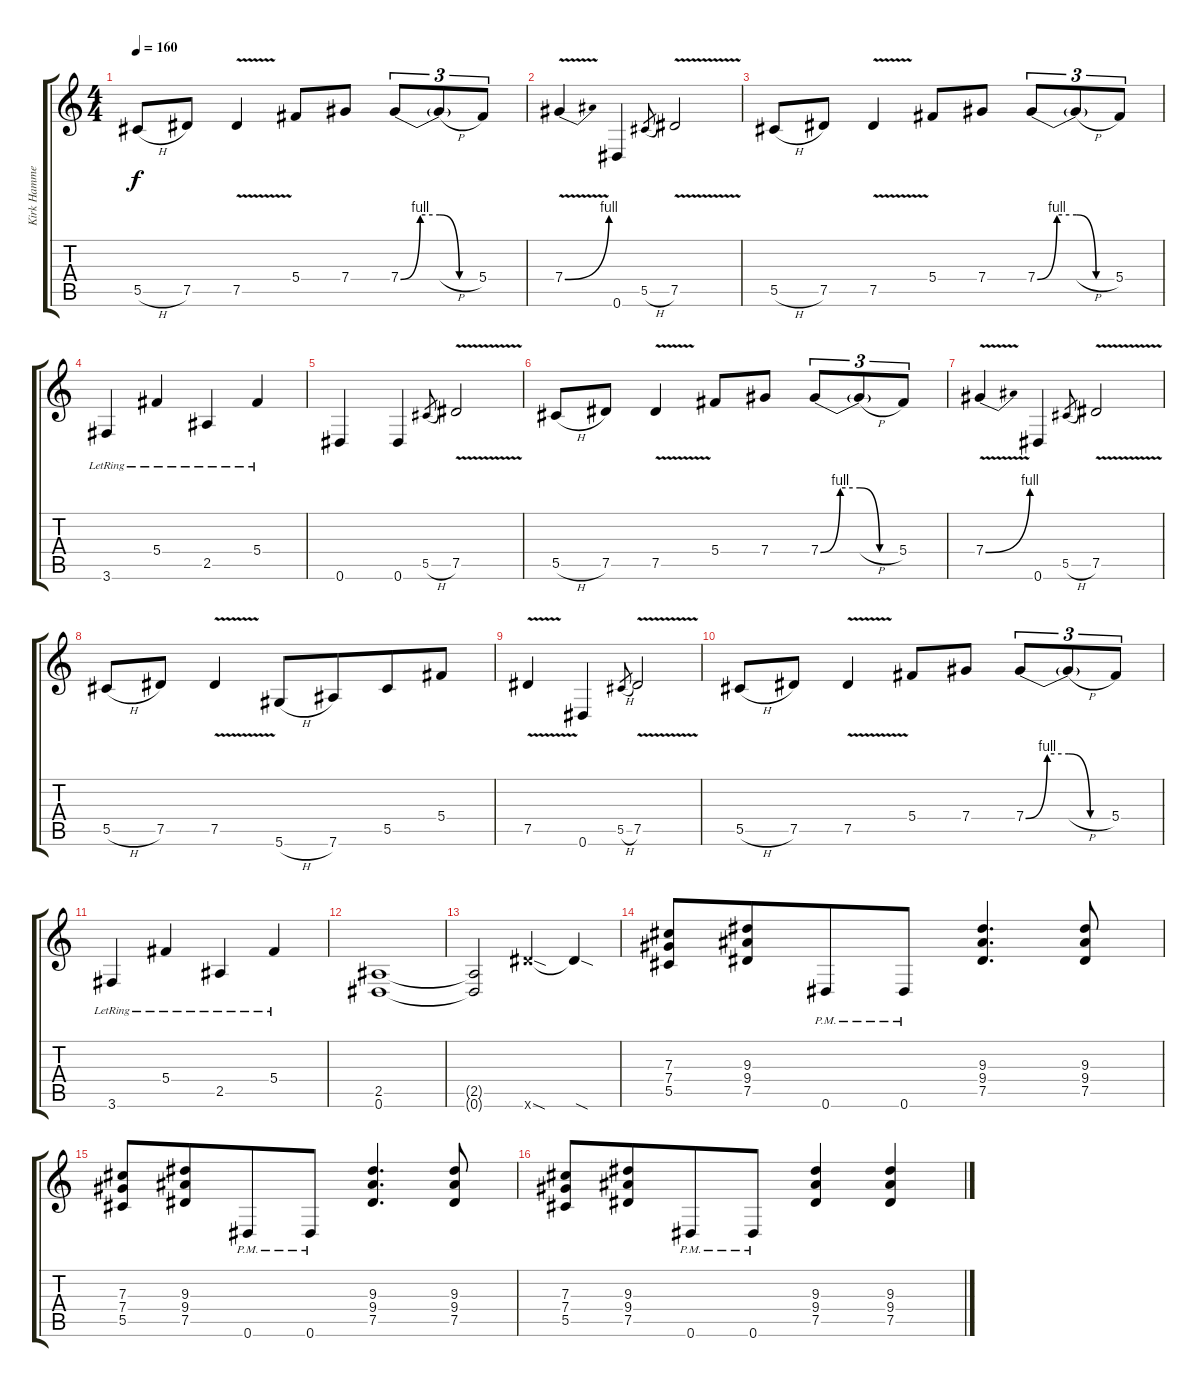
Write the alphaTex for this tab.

\track ("Kirk Hammet" "Kirk Hamme") {instrument overdrivenguitar}
\staff {score tabs}
\tuning (Eb4 Bb3 Gb3 Db3 Ab2 Eb2) {hide}
\ts (4 4)
\tempo 160
\clef g2
\ks c
5.5{h}.8{dy f} 7.5.8 7.5{v}.4 5.4.8 7.4.8 7.4{be (custom 0 0 15 4 30 4 45 0 60 0)}.8{tu (3 2)} 7.4{h t}.8{tu (3 2)} 5.4.8{tu (3 2)} |
7.4{be (bend 0 0 60 4) v}.4 0.6.4 5.5{h}.8{gr} 7.5{v}.2 |
5.5{h}.8 7.5.8 7.5{v}.4 5.4.8 7.4.8 7.4{be (custom 0 0 15 4 30 4 45 0 60 0)}.8{tu (3 2)} 7.4{h t}.8{tu (3 2)} 5.4.8{tu (3 2)} |
3.6{lr}.4 5.4{lr}.4 2.5{lr}.4 5.4{lr}.4 |
0.6.4 0.6.4 5.5{h}.8{gr} 7.5{v}.2 |
5.5{h}.8 7.5.8 7.5{v}.4 5.4.8 7.4.8 7.4{be (custom 0 0 15 4 30 4 45 0 60 0)}.8{tu (3 2)} 7.4{h t}.8{tu (3 2)} 5.4.8{tu (3 2)} |
7.4{be (bend 0 0 60 4) v}.4 0.6.4 5.5{h}.8{gr} 7.5{v}.2 |
5.5{h}.8 7.5.8 7.5{v}.4 5.6{h}.8 7.6.8{beam merge} 5.5.8 5.4.8 |
7.5{v}.4 0.6.4 5.5{h}.8{gr} 7.5{v}.2 |
5.5{h}.8 7.5.8 7.5{v}.4 5.4.8 7.4.8 7.4{be (custom 0 0 15 4 30 4 45 0 60 0)}.8{tu (3 2)} 7.4{h t}.8{tu (3 2)} 5.4.8{tu (3 2)} |
3.6{lr}.4 5.4{lr}.4 2.5{lr}.4 5.4{lr}.4 |
(2.5 0.6).1 |
(2.5{t} 0.6{t}).2 12.6{sod x}.4 12.6{sod t}.4 |
(7.3 7.4 5.5).8 (9.3 9.4 7.5).8{beam merge} 0.6{pm}.8 0.6{pm}.8 (9.3 9.4 7.5).4{d} (9.3 9.4 7.5).8 |
(7.3 7.4 5.5).8 (9.3 9.4 7.5).8{beam merge} 0.6{pm}.8 0.6{pm}.8 (9.3 9.4 7.5).4{d} (9.3 9.4 7.5).8 |
(7.3 7.4 5.5).8 (9.3 9.4 7.5).8{beam merge} 0.6{pm}.8 0.6{pm}.8 (9.3 9.4 7.5).4 (9.3 9.4 7.5).4
